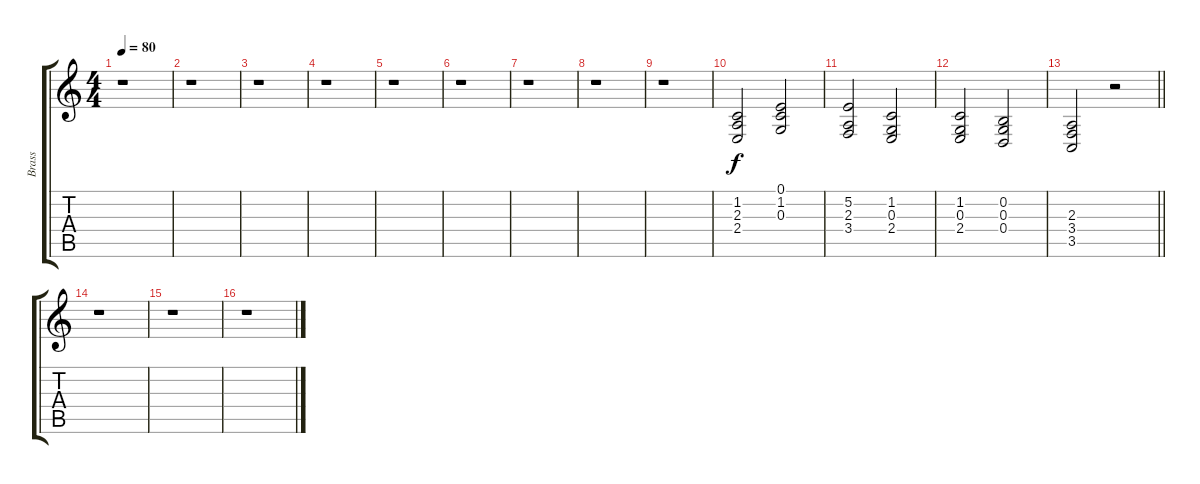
\track ("Brass" "Brass") {instrument brasssection}
\staff {score tabs}
\tuning (E4 B3 G3 D3 A2 E2) {hide}
\ts (4 4)
\tempo 80
\clef g2
\ks c
r.1{dy f} |
r.1 |
r.1 |
r.1 |
r.1 |
r.1 |
r.1 |
r.1 |
r.1 |
(1.2 2.3 2.4).2 (0.1 1.2 0.3).2 |
(5.2 2.3 3.4).2 (1.2 0.3 2.4).2 |
(1.2 0.3 2.4).2 (0.2 0.3 0.4).2 |
\barLineRight lightlight
(2.3 3.4 3.5).2 r.2 |
r.1 |
r.1 |
r.1
